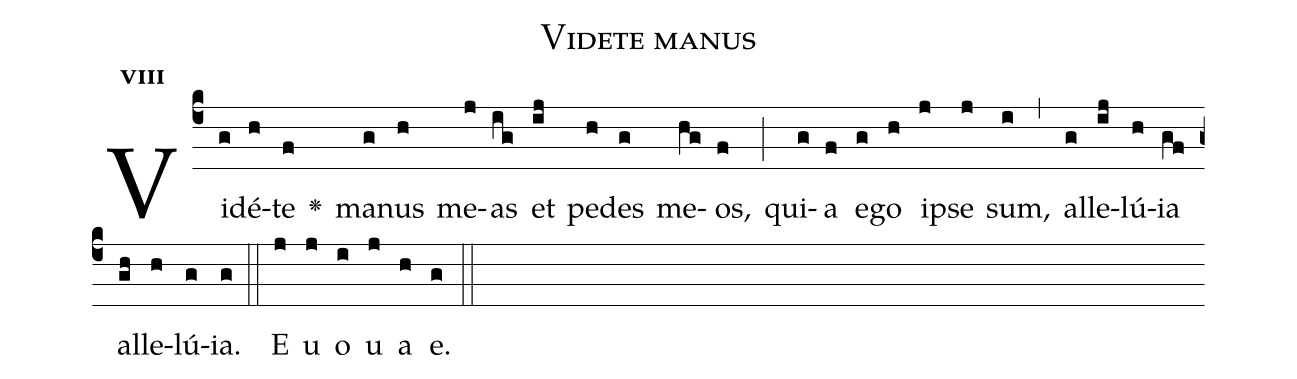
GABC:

name:Videte manus;
office-part:Antiphona;
mode:8;
%%
initial-style: 1;
name: Videte manus
book: Antiphonae & Responsoria/Tomus II, p. 154;
occasion: Octava Paschae Feria V;
office-part: Vesperae Ant E;
user-notes: ;
commentary: ;
annotation: 8g;
centering-scheme: english;
fontsize: 12;
font: OFLSortsMillGoudy;
height: 11;
width: 4.5;
%%
(c4)Vi(g)dé(h)te(f) <v>\greheightstar</v>() ma(g)nus(h) me(j)as(ig) et(ij) pe(h)des(g) me(hg)os,(f) (;) qui(g)a(f) e(g)go(h) i(j)pse(j) sum,(i) (,) al(g)le(ij)lú(h)ia(gf) al(gh)le(h)lú(g)ia.(g) (::)
E(j) u(j) o(i) u(j) a(h) e.(g) (::)
